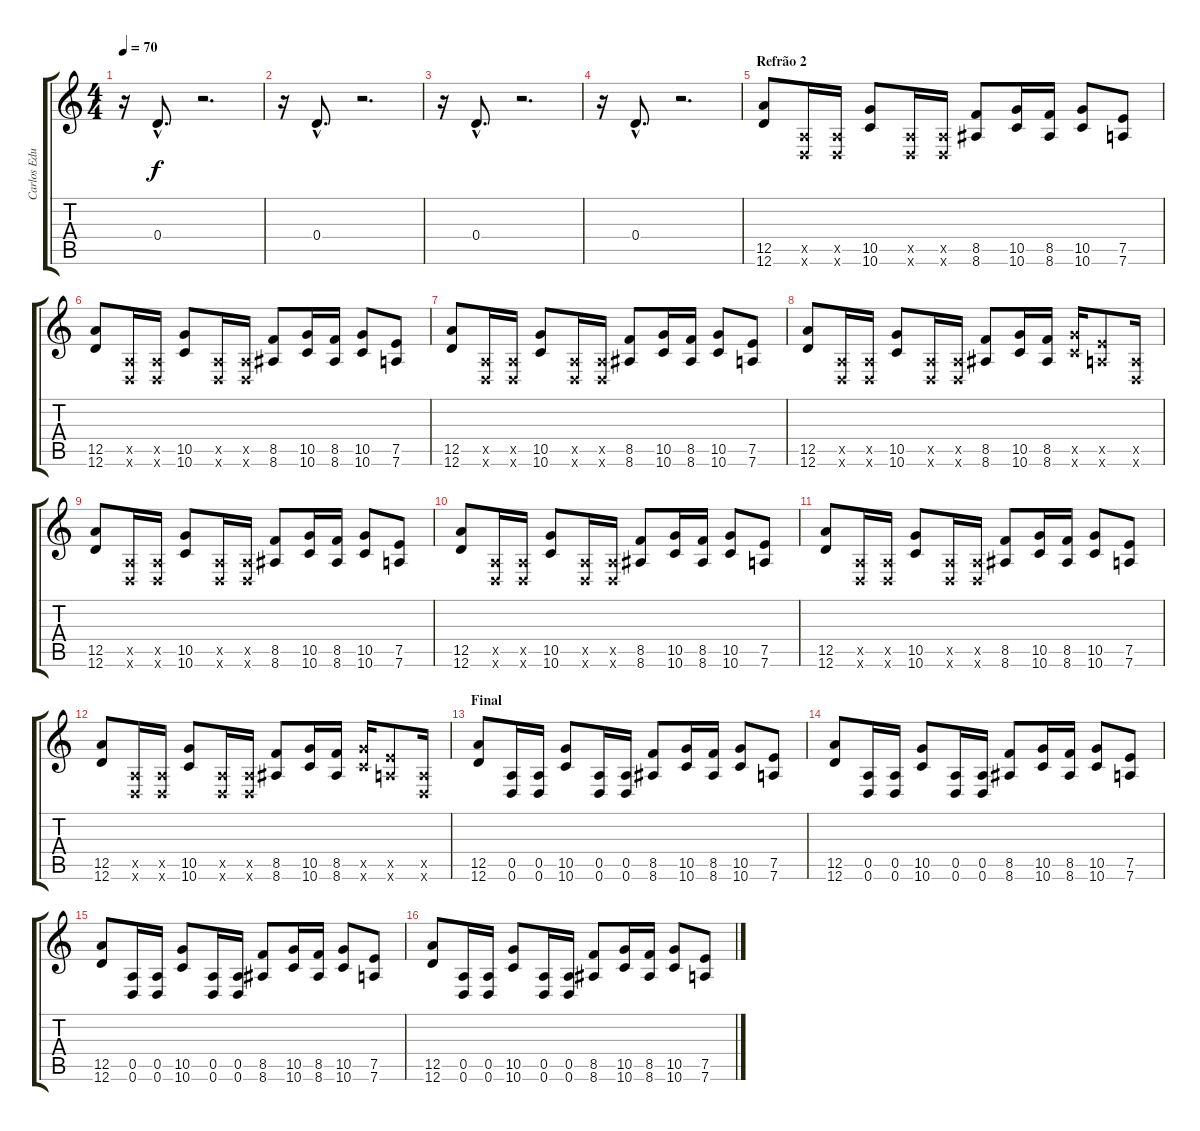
\track ("Carlos Eduardo [Guit]" "Carlos Edu") {instrument overdrivenguitar}
\staff {score tabs}
\tuning (E4 B3 G3 D3 A2 D2) {hide}
\ts (4 4)
\tempo 70
\clef g2
\ks c
r.16{dy f} 0.4{hac}.8{d} r.2{d} |
r.16 0.4{hac}.8{d} r.2{d} |
r.16 0.4{hac}.8{d} r.2{d} |
r.16 0.4{hac}.8{d} r.2{d} |
\section ("" "Refrão 2")
(12.5 12.6).8 (0.5{x} 0.6{x}).16 (0.5{x} 0.6{x}).16 (10.5 10.6).8 (0.5{x} 0.6{x}).16 (0.5{x} 0.6{x}).16 (8.5 8.6).8 (10.5 10.6).16 (8.5 8.6).16 (10.5 10.6).8 (7.5 7.6).8 |
(12.5 12.6).8 (0.5{x} 0.6{x}).16 (0.5{x} 0.6{x}).16 (10.5 10.6).8 (0.5{x} 0.6{x}).16 (0.5{x} 0.6{x}).16 (8.5 8.6).8 (10.5 10.6).16 (8.5 8.6).16 (10.5 10.6).8 (7.5 7.6).8 |
(12.5 12.6).8 (0.5{x} 0.6{x}).16 (0.5{x} 0.6{x}).16 (10.5 10.6).8 (0.5{x} 0.6{x}).16 (0.5{x} 0.6{x}).16 (8.5 8.6).8 (10.5 10.6).16 (8.5 8.6).16 (10.5 10.6).8 (7.5 7.6).8 |
(12.5 12.6).8 (0.5{x} 0.6{x}).16 (0.5{x} 0.6{x}).16 (10.5 10.6).8 (0.5{x} 0.6{x}).16 (0.5{x} 0.6{x}).16 (8.5 8.6).8 (10.5 10.6).16 (8.5 8.6).16 (10.5{x} 10.6{x}).16 (7.5{x} 7.6{x}).8 (0.5{x} 0.6{x}).16 |
(12.5 12.6).8 (0.5{x} 0.6{x}).16 (0.5{x} 0.6{x}).16 (10.5 10.6).8 (0.5{x} 0.6{x}).16 (0.5{x} 0.6{x}).16 (8.5 8.6).8 (10.5 10.6).16 (8.5 8.6).16 (10.5 10.6).8 (7.5 7.6).8 |
(12.5 12.6).8 (0.5{x} 0.6{x}).16 (0.5{x} 0.6{x}).16 (10.5 10.6).8 (0.5{x} 0.6{x}).16 (0.5{x} 0.6{x}).16 (8.5 8.6).8 (10.5 10.6).16 (8.5 8.6).16 (10.5 10.6).8 (7.5 7.6).8 |
(12.5 12.6).8 (0.5{x} 0.6{x}).16 (0.5{x} 0.6{x}).16 (10.5 10.6).8 (0.5{x} 0.6{x}).16 (0.5{x} 0.6{x}).16 (8.5 8.6).8 (10.5 10.6).16 (8.5 8.6).16 (10.5 10.6).8 (7.5 7.6).8 |
(12.5 12.6).8 (0.5{x} 0.6{x}).16 (0.5{x} 0.6{x}).16 (10.5 10.6).8 (0.5{x} 0.6{x}).16 (0.5{x} 0.6{x}).16 (8.5 8.6).8 (10.5 10.6).16 (8.5 8.6).16 (10.5{x} 10.6{x}).16 (7.5{x} 7.6{x}).8 (0.5{x} 0.6{x}).16 |
\section ("" "Final")
(12.5 12.6).8 (0.5 0.6).16 (0.5 0.6).16 (10.5 10.6).8 (0.5 0.6).16 (0.5 0.6).16 (8.5 8.6).8 (10.5 10.6).16 (8.5 8.6).16 (10.5 10.6).8 (7.5 7.6).8 |
(12.5 12.6).8 (0.5 0.6).16 (0.5 0.6).16 (10.5 10.6).8 (0.5 0.6).16 (0.5 0.6).16 (8.5 8.6).8 (10.5 10.6).16 (8.5 8.6).16 (10.5 10.6).8 (7.5 7.6).8 |
(12.5 12.6).8 (0.5 0.6).16 (0.5 0.6).16 (10.5 10.6).8 (0.5 0.6).16 (0.5 0.6).16 (8.5 8.6).8 (10.5 10.6).16 (8.5 8.6).16 (10.5 10.6).8 (7.5 7.6).8 |
(12.5 12.6).8 (0.5 0.6).16 (0.5 0.6).16 (10.5 10.6).8 (0.5 0.6).16 (0.5 0.6).16 (8.5 8.6).8 (10.5 10.6).16 (8.5 8.6).16 (10.5 10.6).8 (7.5 7.6).8
